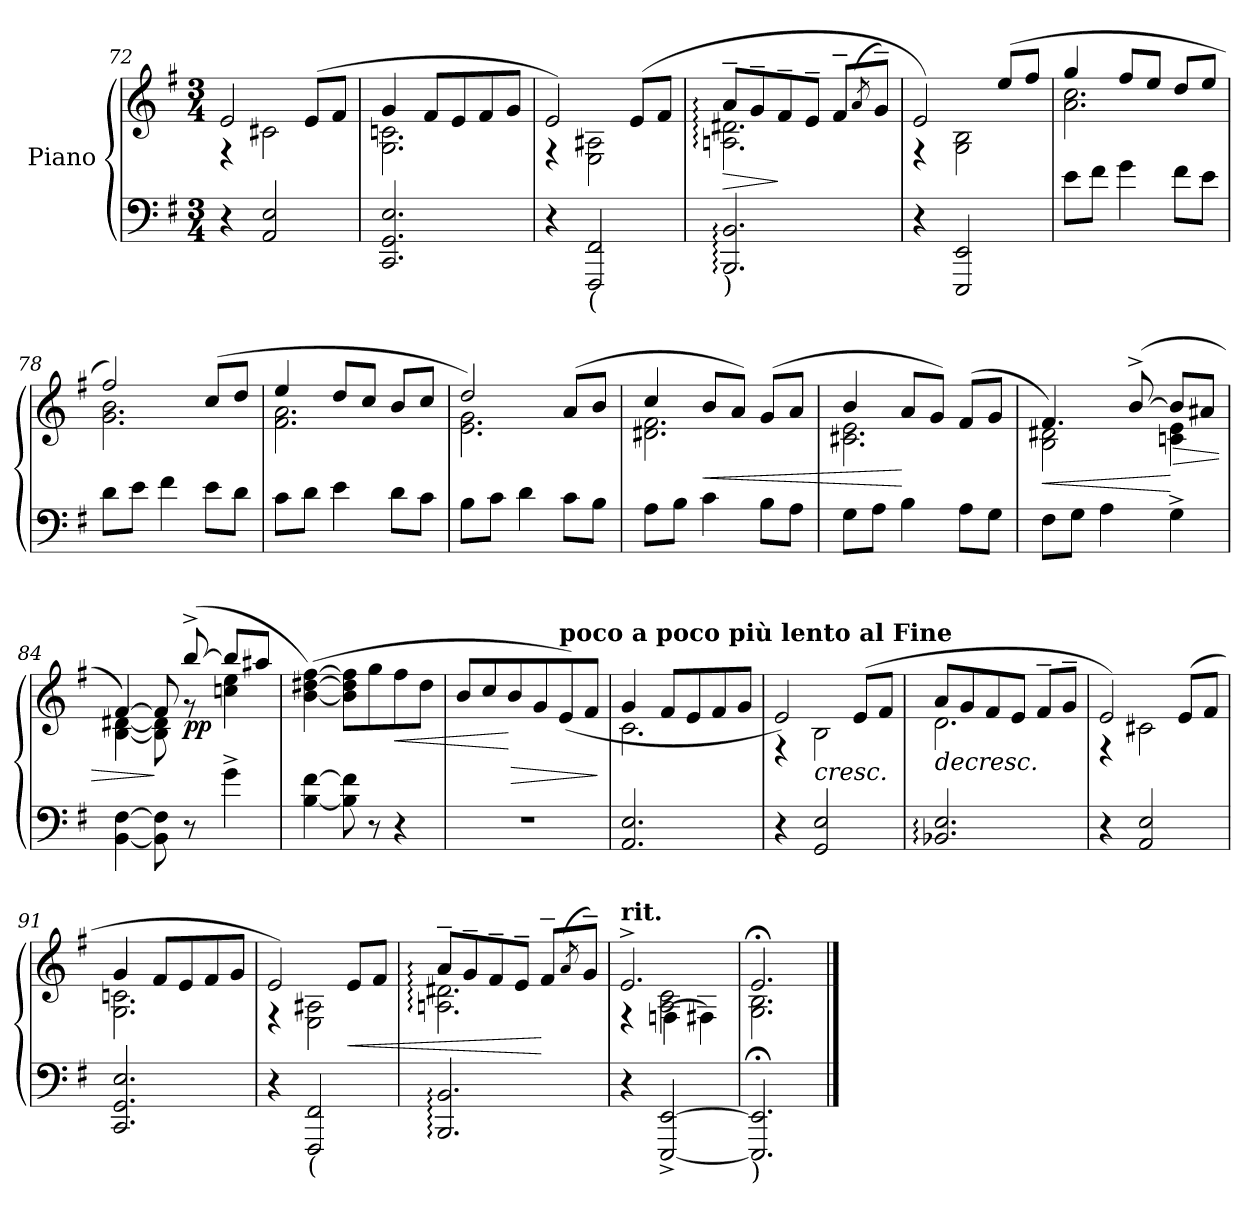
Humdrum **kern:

**kern	**kern	**dynam
*part1	*part1	*part1
*staff2	*staff1	*staff1/2
*I"Piano	*	*
*clefF4	*clefG2	*
*k[f#]	*k[f#]	*
*M3/4	*M3/4	*
=72	=72	=72
*	*^	*
4r	2e/	4r	.
2AA/ 2E/	.	2c#X\	.
.	(8e/L	.	.
.	8f#/J	.	.
=73	=73	=73	=73
2.CC/ 2.GG/ 2.E/	4g/	2.G\ 2.cn\	.
.	8f#/L	.	.
.	8e/	.	.
.	8f#/	.	.
.	8g/J	.	.
=74	=74	=74	=74
4r	2e/)	4r	.
!LO:TX:b:t=(	!	!	!
2FFF#/ 2FF#/	.	2E\ 2A#X\	.
.	(8e/L	.	.
.	8f#/J	.	.
=75	=75	=75	=75
!LO:TX:b:t=)	!	!	!
!	!	!	!LO:HP:b
2.BBB/: 2.BB/:	8a:~/L	2.An\: 2.d#X\:	>
.	8g~/	.	.
.	8f#~/	.	]
.	8e~/J	.	.
.	8f#~/L	.	.
.	(8qa/	.	.
.	8g~/J)	.	.
=76	=76	=76	=76
4r	2e/)	4r	.
2EEE/ 2EE/	.	2G\ 2B\	.
.	(8ee/L	.	.
.	8ff#/J	.	.
=77	=77	=77	=77
8e\L	4gg/	2.a\ 2.cc\	.
8f#\J	.	.	.
4g\	8ff#/L	.	.
.	8ee/J	.	.
8f#\L	8dd/L	.	.
8e\J	8ee/J	.	.
=78	=78	=78	=78
8d\L	2ff#/)	2.g\ 2.b\	.
8e\J	.	.	.
4f#\	.	.	.
8e\L	(8cc/L	.	.
8d\J	8dd/J	.	.
=79	=79	=79	=79
8c\L	4ee/	2.f#\ 2.a\	.
8d\J	.	.	.
4e\	8dd/L	.	.
.	8cc/J	.	.
8d\L	8b/L	.	.
8c\J	8cc/J	.	.
=80	=80	=80	=80
8B\L	2dd/)	2.e\ 2.g\	.
8c\J	.	.	.
4d\	.	.	.
8c\L	(8a/L	.	.
8B\J	8b/J	.	.
=81	=81	=81	=81
8A\L	4cc/	2.d#X\ 2.f#\	.
8B\J	.	.	.
!	!	!	!LO:HP:b
4c\	8b/L	.	<
.	8a/J)	.	.
8B\L	(8g/L	.	.
8A\J	8a/J	.	.
=82	=82	=82	=82
8G\L	4b/	2.c#X\ 2.e\	.
8A\J	.	.	.
4B\	8a/L	.	[
.	8g/J)	.	.
8A\L	(8f#/L	.	.
8G\J	8g/J	.	.
=83	=83	=83	=83
!	!	!	!LO:HP:b
8F#\L	4.f#/)	2B\ 2d#X\	<
8G\J	.	.	.
4A\	.	.	.
.	([8b^/	.	.
!	!	!	!LO:HP:n=1:b
4G^\	8b/L]	4cn\ 4e\	[ >
.	8a#X/J	.	.
=84	=84	=84	=84
[4BB\ [4F#\	[4f#/)	[4B\ [4d#X\	.
8BB\] 8F#\]	8f#/]	8B\] 8d#\]	]
!	!	!	!LO:DY:b
8r	([8bb^/	8r	pp
4g^\	8bb/L]	4ccn\ 4ee\	.
.	8aa#X/J	.	.
*	*v	*v	*
=85	=85	=85
[4B\ [4f#\	([4b\ [4dd#X\ [4ff#\)	.
8B\] 8f#\]	8b\] 8dd#\] 8ff#\]L	.
8r	8gg\	.
!	!	!LO:HP:b
4r	8ff#\	<
.	8dd#\J	.
=86	=86	=86
2.r	8b/L	.
.	8cc/	.
!	!	!LO:HP:n=1:b
.	8b/	[ >
.	8g/	.
!	!LO:TX:a:B:t=poco a poco più lento al Fine	!
.	(8e/)	.
.	8f#/J	.
.	.	]
=87	=87	=87
*	*^	*
2.AA/ 2.E/	4g/	2.c\	.
.	8f#/L	.	.
.	8e/	.	.
.	8f#/	.	.
.	8g/J	.	.
=88	=88	=88	=88
4r	2e/)	4r	.
!	!	!	!LO:HP:b
2GG/ 2E/	.	2B\	<
.	(8e/L	.	.
.	8f#/J	.	.
=89	=89	=89	=89
!	!	!	!LO:HP:b
2.BB-X/: 2.E/:	8a:/L	2.d\	>
.	8g/	.	.
.	8f#/	.	[
.	8e/J	.	.
.	8f#~/L	.	.
.	8g~/J	.	.
=90	=90	=90	=90
4r	2e/)	4r	.
2AA/ 2E/	.	2c#X\	.
.	(8e/L	.	.
.	8f#/J	.	.
=91	=91	=91	=91
2.CC/ 2.GG/ 2.E/	4g/	2.G\ 2.cn\	.
.	8f#/L	.	.
.	8e/	.	.
.	8f#/	.	.
.	8g/J	.	.
=92	=92	=92	=92
4r	2e/)	4r	.
!LO:TX:b:t=(	!	!	!
2FFF#/ 2FF#/	.	2E\ 2A#X\	.
!	!	!	!LO:HP:b
.	8e/L	.	<
.	8f#/J	.	.
*	*v	*v	*
.	.	]
=93	=93	=93
*	*^	*
2.BBB/: 2.BB/:	8a:~/L	2.An\: 2.d#X\:	.
.	8g~/	.	.
.	8f#~/	.	.
.	8e~/J	.	.
.	8f#~/L	.	[
.	(8qa/	.	.
.	8g~/J)	.	.
=94	=94	=94	=94
*	*	*^	*
!	!LO:TX:a:B:t=rit.	!	!	!
4r	2.e^/	4r	4ryy	.
[2EEE/^ [2EE/^	.	2A\ 2c\	(4Fn\	.
.	.	.	4F#X\)	.
=95	=95	=95	=95	=95
!LO:TX:b:t=)	!	!	!	!
*	*	*v	*v	*
2.EEE/]; 2.EE/];	2.e;</	2.G\ 2.B\	.
*	*v	*v	*
==	==	==
*-	*-	*-
